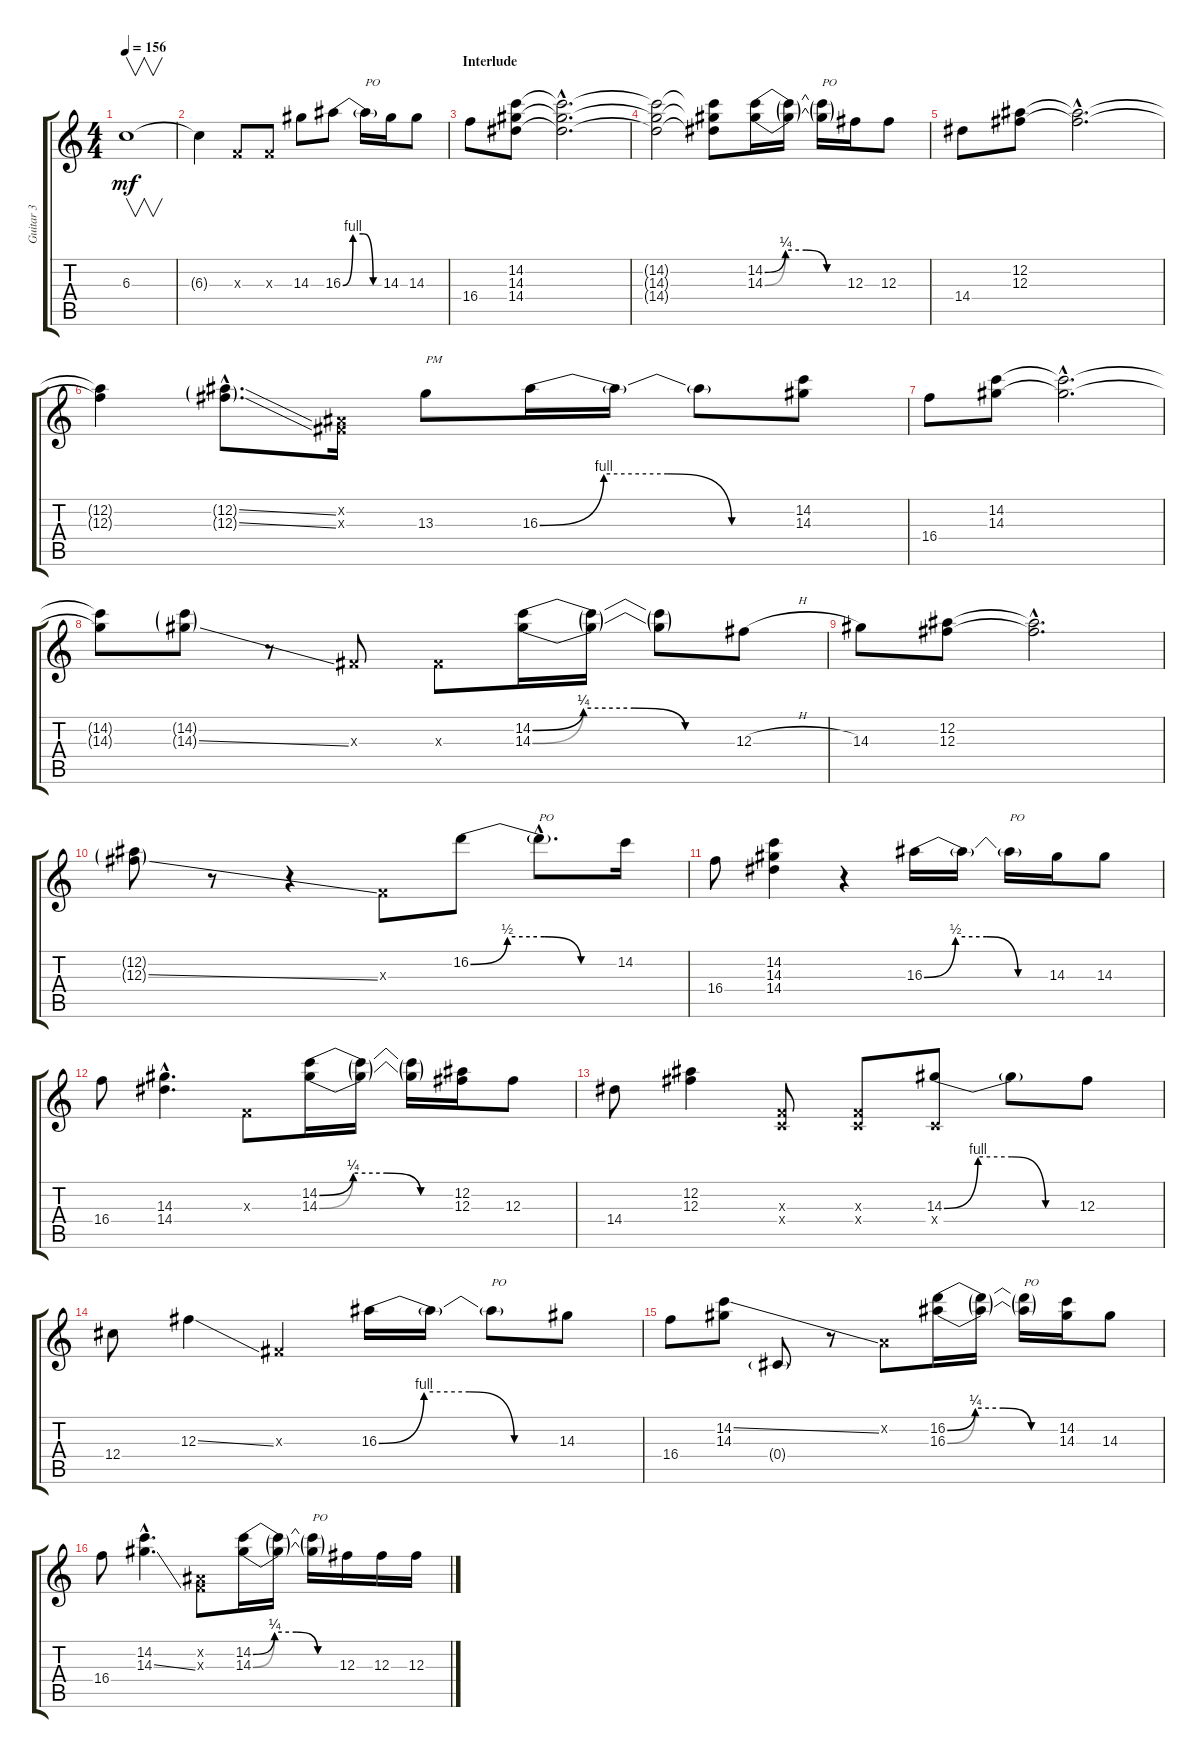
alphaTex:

\track ("Guitar 3" "Guitar 3") {instrument distortionguitar}
\staff {score tabs}
\tuning (Eb4 Bb3 Gb3 Db3 Ab2 Eb2) {hide}
\ts (4 4)
\tempo 156
\clef g2
\ks c
6.3.1{v dy mf} |
6.3{t}.4 -1.3{x}.8 -1.3{x}.8 14.3.8 16.3{be (custom 0 0 15 4 30 4 45 0 60 0)}.8 16.3{t}.16{txt "PO"} 14.3.16 14.3.8 |
\section ("" "Interlude")
16.4.8 (14.2 14.3 14.4).8 (14.2{hac t} 14.3{hac t} 14.4{hac t}).2{d} |
(14.2{t} 14.3{t} 14.4{t}).2 (14.2{t} 14.3{t} 14.4{t}).8 (14.2{be (custom 0 0 15 1 30 1 45 0 60 0)} 14.3{be (custom 0 0 15 1 30 1 45 0 60 0)}).16 (14.2{t} 14.3{t}).16 (14.2{t} 14.3{t}).16{txt "PO"} 12.3.16 12.3.8 |
14.4.8 (12.2 12.3).8 (12.2{hac t} 12.3{hac t}).2{d} |
(12.2{t} 12.3{t}).4 (12.2{ss g hac} 12.3{ss g hac}).8{d} (0.2{x} 0.3{x}).16 13.3.8{txt "PM"} 16.3{be (custom 0 0 15 4 30 4 45 0 60 0)}.16 16.3{t}.16 16.3{t}.8 (14.2 14.3).8 |
16.4.8 (14.2 14.3).8 (14.2{hac t} 14.3{hac t}).2{d} |
(14.2{t} 14.3{t}).8 (14.2{g} 14.3{ss g}).8 r.8 0.3{x}.8 0.3{x}.8 (14.2{be (custom 0 0 15 1 30 1 45 0 60 0)} 14.3{be (custom 0 0 15 1 30 1 45 0 60 0)}).16 (14.2{t} 14.3{t}).16 (14.2{t} 14.3{t}).8 12.3{h}.8 |
14.3.8 (12.2 12.3).8 (12.2{hac t} 12.3{hac t}).2{d} |
(12.2{g} 12.3{ss g}).8 r.8 r.4 -1.3{x}.8 16.2{be (custom 0 0 15 2 30 2 45 0 60 0)}.8 16.2{hac t}.8{d txt "PO"} 14.2.16 |
16.4.8 (14.2 14.3 14.4).4 r.4 16.3{be (custom 0 0 15 2 30 2 45 0 60 0)}.16 16.3{t}.16 16.3{t}.16{txt "PO"} 14.3.16 14.3.8 |
16.4.8 (14.3{hac} 14.4{hac}).4{d} -1.3{x}.8 (14.2{be (custom 0 0 15 1 30 1 45 0 60 0)} 14.3{be (custom 0 0 15 1 30 1 45 0 60 0)}).16 (14.2{t} 14.3{t}).16 (14.2{t} 14.3{t}).16 (12.2 12.3).16 12.3.8 |
14.4.8 (12.2 12.3).4 (-1.3{x} -1.4{x}).8 (-1.3{x} -1.4{x}).8 (14.3{be (custom 0 0 15 4 30 4 45 0 60 0)} -1.4{x}).8 14.3{t}.8 12.3.8 |
12.4.8 12.3{ss}.4 0.3{x}.4 16.3{be (custom 0 0 15 4 30 4 45 0 60 0)}.16 16.3{t}.16 16.3{t}.8{txt "PO"} 14.3.8 |
16.4.8 (14.2{ss} 14.3).8 0.4{g}.8 r.8 -1.2{x}.8 (16.2{be (custom 0 0 15 1 30 1 45 0 60 0)} 16.3{be (custom 0 0 15 1 30 1 45 0 60 0)}).16 (16.2{t} 16.3{t}).16 (16.2{t} 16.3{t}).16{txt "PO"} (14.2 14.3).16 14.3.8 |
16.4.8 (14.2{hac} 14.3{ss hac}).4{d} (0.2{x} -1.3{x}).8 (14.2{be (custom 0 0 15 1 30 1 45 0 60 0)} 14.3{be (custom 0 0 15 1 30 1 45 0 60 0)}).16 (14.2{t} 14.3{t}).16 (14.2{t} 14.3{t}).16{txt "PO"} 12.3.16 12.3.16 12.3.16
